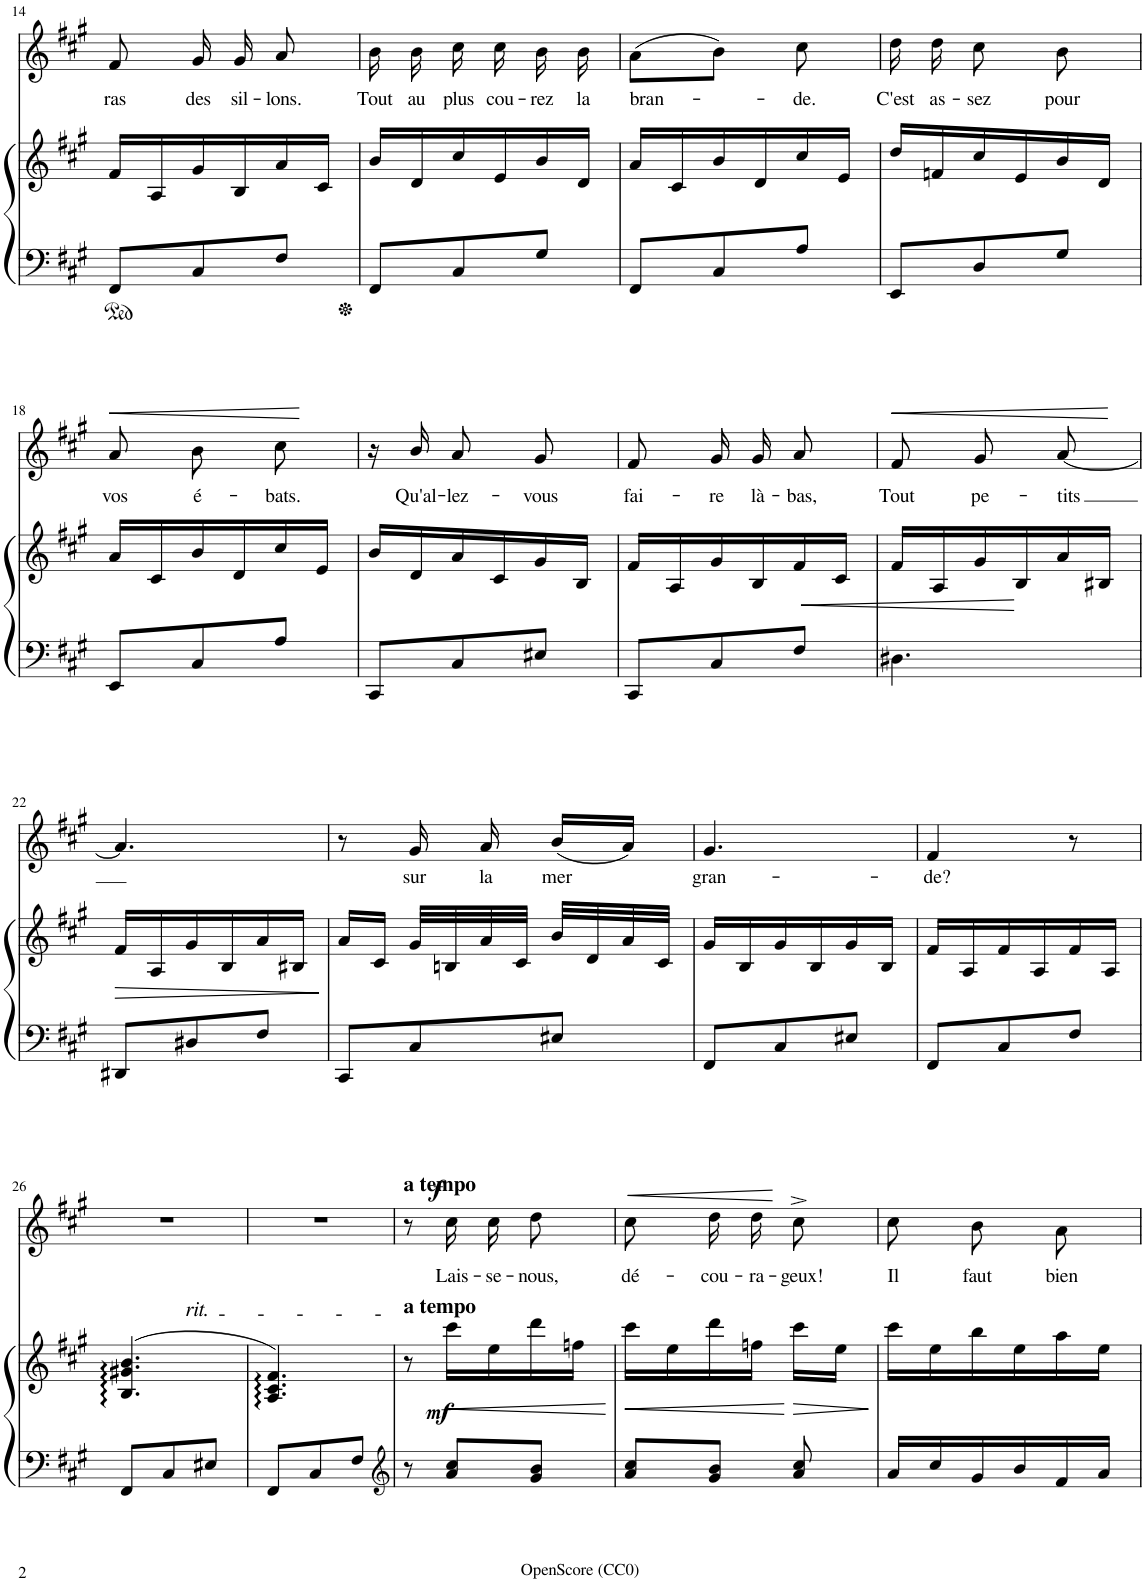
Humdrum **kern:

**kern	**kern	**dynam	**kern	**text	**dynam
*part2	*part2	*part2	*part1	*part1	*part1
*staff3	*staff2	*staff2/3	*staff1	*staff1	*staff1
*I"Piano	*	*	*I"Chant Voice	*	*
*I'Pno	*	*	*	*	*
!!LO:PB:g=z
*clefF4	*clefG2	*	*clefG2	*	*
*k[f#c#g#]	*k[f#c#g#]	*	*k[f#c#g#]	*	*
*M3/8	*M3/8	*	*M3/8	*	*
=14	=14	=14	=14	=14	=14
!	!	!	!	!LO:LY:b	!
8FF#/L	16f#/LL	.	8f#/	ras	.
.	16A/	.	.	.	.
!	!	!	!	!LO:LY:b	!
8C#/	16g#/	.	16g#/	des	.
!	!	!	!	!LO:LY:b	!
.	16B/	.	16g#/	sil-	.
!	!	!	!	!LO:LY:b	!
8F#/J	16a/	.	8a/	-lons.	.
.	16c#/JJ	.	.	.	.
=15	=15	=15	=15	=15	=15
!	!	!	!	!LO:LY:b	!
8FF#/L	16b/LL	.	16b\	Tout	.
!	!	!	!	!LO:LY:b	!
.	16d/	.	16b\	au	.
!	!	!	!	!LO:LY:b	!
8C#/	16cc#/	.	16cc#\	plus	.
!	!	!	!	!LO:LY:b	!
.	16e/	.	16cc#\	cou-	.
!	!	!	!	!LO:LY:b	!
8G#/J	16b/	.	16b\	-rez	.
!	!	!	!	!LO:LY:b	!
.	16d/JJ	.	16b\	la	.
=16	=16	=16	=16	=16	=16
!	!	!	!	!LO:LY:b	!
8FF#/L	16a/LL	.	(8a\L	bran-	.
.	16c#/	.	.	.	.
8C#/	16b/	.	8b\J)	.	.
.	16d/	.	.	.	.
!	!	!	!	!LO:LY:b	!
8A/J	16cc#/	.	8cc#\	-de.	.
.	16e/JJ	.	.	.	.
=17	=17	=17	=17	=17	=17
!	!	!	!	!LO:LY:b	!
8EE/L	16dd/LL	.	16dd\	C'est	.
!	!	!	!	!LO:LY:b	!
.	16fn/	.	16dd\	as-	.
!	!	!	!	!LO:LY:b	!
8D/	16cc#/	.	8cc#\	-sez	.
.	16e/	.	.	.	.
!	!	!	!	!LO:LY:b	!
8G#/J	16b/	.	8b\	pour	.
.	16d/JJ	.	.	.	.
!!LO:LB:g=z
=18	=18	=18	=18	=18	=18
!	!	!	!	!LO:LY:b	!LO:HP:b
8EE/L	16a/LL	.	8a/	vos	<
.	16c#/	.	.	.	.
!	!	!	!	!LO:LY:b	!
8C#/	16b/	.	8b\	é-	.
.	16d/	.	.	.	.
!	!	!	!	!LO:LY:b	!
8A/J	16cc#/	.	8cc#\	-bats.	.
.	16e/JJ	.	.	.	.
.	.	.	.	.	[
=19	=19	=19	=19	=19	=19
8CC#/L	16b/LL	.	16r	.	.
!	!	!	!	!LO:LY:b	!
.	16d/	.	16b/	Qu'al-	.
!	!	!	!	!LO:LY:b	!
8C#/	16a/	.	8a/	-lez-	.
.	16c#/	.	.	.	.
!	!	!	!	!LO:LY:b	!
8E#X/J	16g#/	.	8g#/	-vous	.
.	16B/JJ	.	.	.	.
=20	=20	=20	=20	=20	=20
!	!	!	!	!LO:LY:b	!
8CC#/L	16f#/LL	.	8f#/	fai-	.
.	16A/	.	.	.	.
!	!	!	!	!LO:LY:b	!
8C#/	16g#/	.	16g#/	-re	.
!	!	!	!	!LO:LY:b	!
.	16B/	.	16g#/	là-	.
!	!	!LO:HP:b	!	!LO:LY:b	!
8F#/J	16f#/	<	8a/	-bas,	.
.	16c#/JJ	.	.	.	.
=21	=21	=21	=21	=21	=21
!	!	!	!	!LO:LY:b	!LO:HP:b
4.D#X\	16f#/LL	.	8f#/	Tout	<
.	16A/	.	.	.	.
!	!	!	!	!LO:LY:b	!
.	16g#/	.	8g#/	pe-	.
.	16B/	[	.	.	.
!	!	!	!	!LO:LY:b	!
.	16a/	.	[8a/	-tits	.
.	16B#X/JJ	.	.	.	.
.	.	.	.	.	[
!!LO:LB:g=z
=22	=22	=22	=22	=22	=22
!	!	!LO:HP:b	!	!	!
8DD#X/L	16f#/LL	>	4.a/]	.	.
.	16A/	.	.	.	.
8D#X/	16g#/	.	.	.	.
.	16B/	.	.	.	.
8F#/J	16a/	.	.	.	.
.	16B#X/JJ	.	.	.	.
.	.	]	.	.	.
=23	=23	=23	=23	=23	=23
8CC#/L	16a/LL	.	8r	.	.
.	16c#/JJ	.	.	.	.
!	!	!	!	!LO:LY:b	!
8C#/	32g#/LLL	.	16g#/	sur	.
.	32Bn/	.	.	.	.
!	!	!	!	!LO:LY:b	!
.	32a/	.	16a/	la	.
.	32c#/JJJ	.	.	.	.
!	!	!	!	!LO:LY:b	!
8E#X/J	32b/LLL	.	(16b/LL	mer	.
.	32d/	.	.	.	.
.	32a/	.	16a/JJ)	.	.
.	32c#/JJJ	.	.	.	.
=24	=24	=24	=24	=24	=24
!	!	!	!	!LO:LY:b	!
8FF#/L	16g#/LL	.	4.g#/	gran-	.
.	16B/	.	.	.	.
8C#/	16g#/	.	.	.	.
.	16B/	.	.	.	.
8E#X/J	16g#/	.	.	.	.
.	16B/JJ	.	.	.	.
=25	=25	=25	=25	=25	=25
!	!	!	!	!LO:LY:b	!
8FF#/L	16f#/LL	.	4f#/	-de?	.
.	16A/	.	.	.	.
8C#/	16f#/	.	.	.	.
.	16A/	.	.	.	.
8F#/J	16f#/	.	8r	.	.
.	16A/JJ	.	.	.	.
!!LO:LB:g=z
=26	=26	=26	=26	=26	=26
!	!LO:TX:a:t=rit.	!	!	!	!
8FF#/L	(>4.B/ 4.g#X/ 4.b/	.	4.r	.	.
8C#/	.	.	.	.	.
8E#X/J	.	.	.	.	.
=27	=27	=27	=27	=27	=27
8FF#/L	4.A/ 4.c#/ 4.f#/)	.	4.r	.	.
8C#/	.	.	.	.	.
8F#/J	.	.	.	.	.
=28	=28	=28	=28	=28	=28
*clefG2	*	*	*	*	*
!	!	!	!LO:TX:a:B:t=a tempo	!	!
!	!LO:TX:a:B:t=a tempo	!	!	!	!
!	!	!LO:DY:b	!	!	!
8r	8r	mf	8r	.	.
!	!	!LO:HP:b	!	!LO:LY:b	!LO:DY:b
8a/ 8cc#/L	16ccc#\LL	<	16cc#\	Lais-	f
!	!	!	!	!LO:LY:b	!
.	16ee\	.	16cc#\	-se-	.
!	!	!	!	!LO:LY:b	!
8g#/ 8b/J	16ddd\	.	8dd\	-nous,	.
.	16ffn\JJ	.	.	.	.
.	.	[	.	.	.
=29	=29	=29	=29	=29	=29
!	!	!LO:HP:b	!	!LO:LY:b	!LO:HP:b
8a/ 8cc#/L	16ccc#\LL	<	8cc#\	dé-	<
.	16ee\	.	.	.	.
!	!	!	!	!LO:LY:b	!
8g#/ 8b/J	16ddd\	.	16dd\	-cou-	.
!	!	!	!	!LO:LY:b	!
.	16ffn\JJ	.	16dd\	-ra-	.
!	!	!LO:HP:n=1:b	!	!LO:LY:b	!
8a/ 8cc#/	16ccc#\LL	[ >	8cc#^\	-geux!	[
.	16ee\JJ	.	.	.	.
.	.	]	.	.	.
=30	=30	=30	=30	=30	=30
!	!	!	!	!LO:LY:b	!
16a/LL	16ccc#\LL	.	8cc#\	Il	.
16cc#/	16ee\	.	.	.	.
!	!	!	!	!LO:LY:b	!
16g#/	16bb\	.	8b\	faut	.
16b/	16ee\	.	.	.	.
!	!	!	!	!LO:LY:b	!
16f#/	16aa\	.	8a\	bien	.
16a/JJ	16ee\JJ	.	.	.	.
=	=	=	=	=	=
*-	*-	*-	*-	*-	*-
